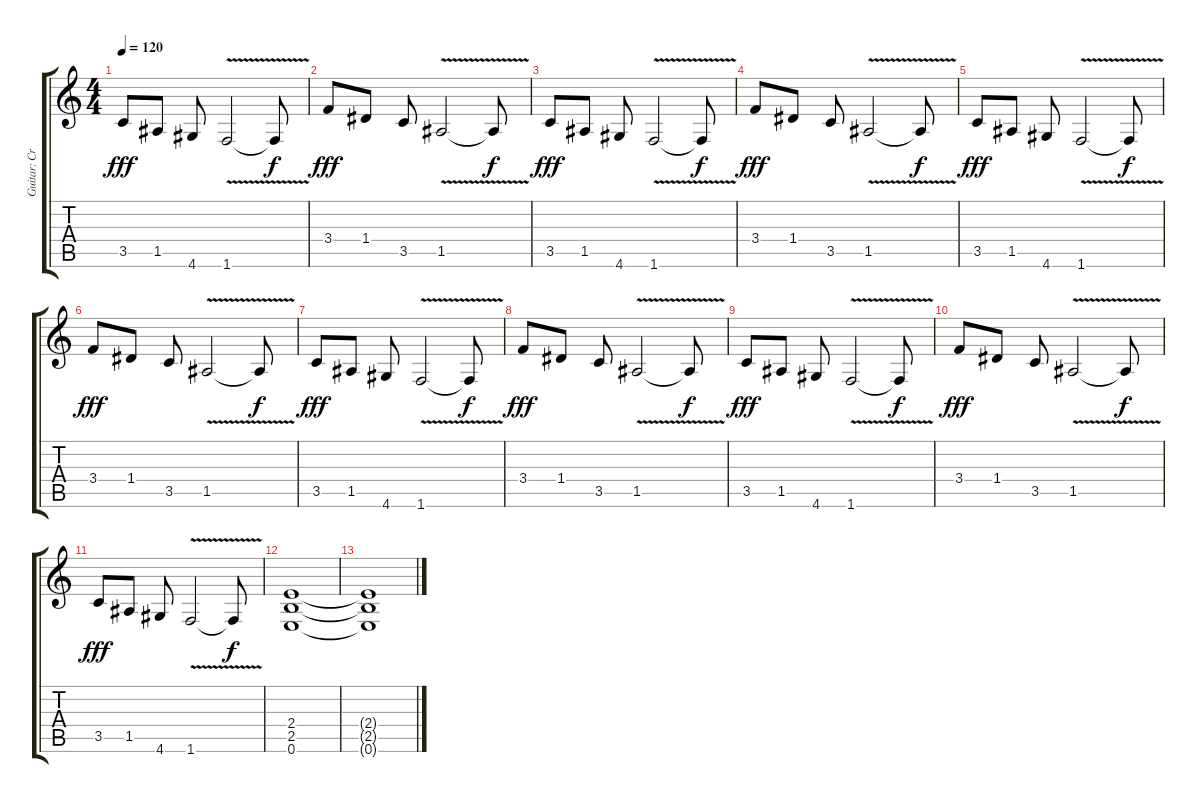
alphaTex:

\track ("Guitar: Criss Oliva [Rhythm]" "Guitar: Cr") {instrument distortionguitar}
\staff {score tabs}
\tuning (E4 B3 G3 D3 A2 E2) {hide}
\ts (4 4)
\tempo 120
\clef g2
\ks c
3.5.8{dy fff} 1.5.8 4.6.8 1.6{v}.2 1.6{t}.8{dy f} |
3.4.8{dy fff} 1.4.8 3.5.8 1.5{v}.2 1.5{t}.8{dy f} |
3.5.8{dy fff} 1.5.8 4.6.8 1.6{v}.2 1.6{t}.8{dy f} |
3.4.8{dy fff} 1.4.8 3.5.8 1.5{v}.2 1.5{t}.8{dy f} |
3.5.8{dy fff} 1.5.8 4.6.8 1.6{v}.2 1.6{t}.8{dy f} |
3.4.8{dy fff} 1.4.8 3.5.8 1.5{v}.2 1.5{t}.8{dy f} |
3.5.8{dy fff} 1.5.8 4.6.8 1.6{v}.2 1.6{t}.8{dy f} |
3.4.8{dy fff} 1.4.8 3.5.8 1.5{v}.2 1.5{t}.8{dy f} |
3.5.8{dy fff} 1.5.8 4.6.8 1.6{v}.2 1.6{t}.8{dy f} |
3.4.8{dy fff} 1.4.8 3.5.8 1.5{v}.2 1.5{t}.8{dy f} |
3.5.8{dy fff} 1.5.8 4.6.8 1.6{v}.2 1.6{t}.8{dy f} |
(2.4 2.5 0.6).1 |
(2.4{t} 2.5{t} 0.6{t}).1
